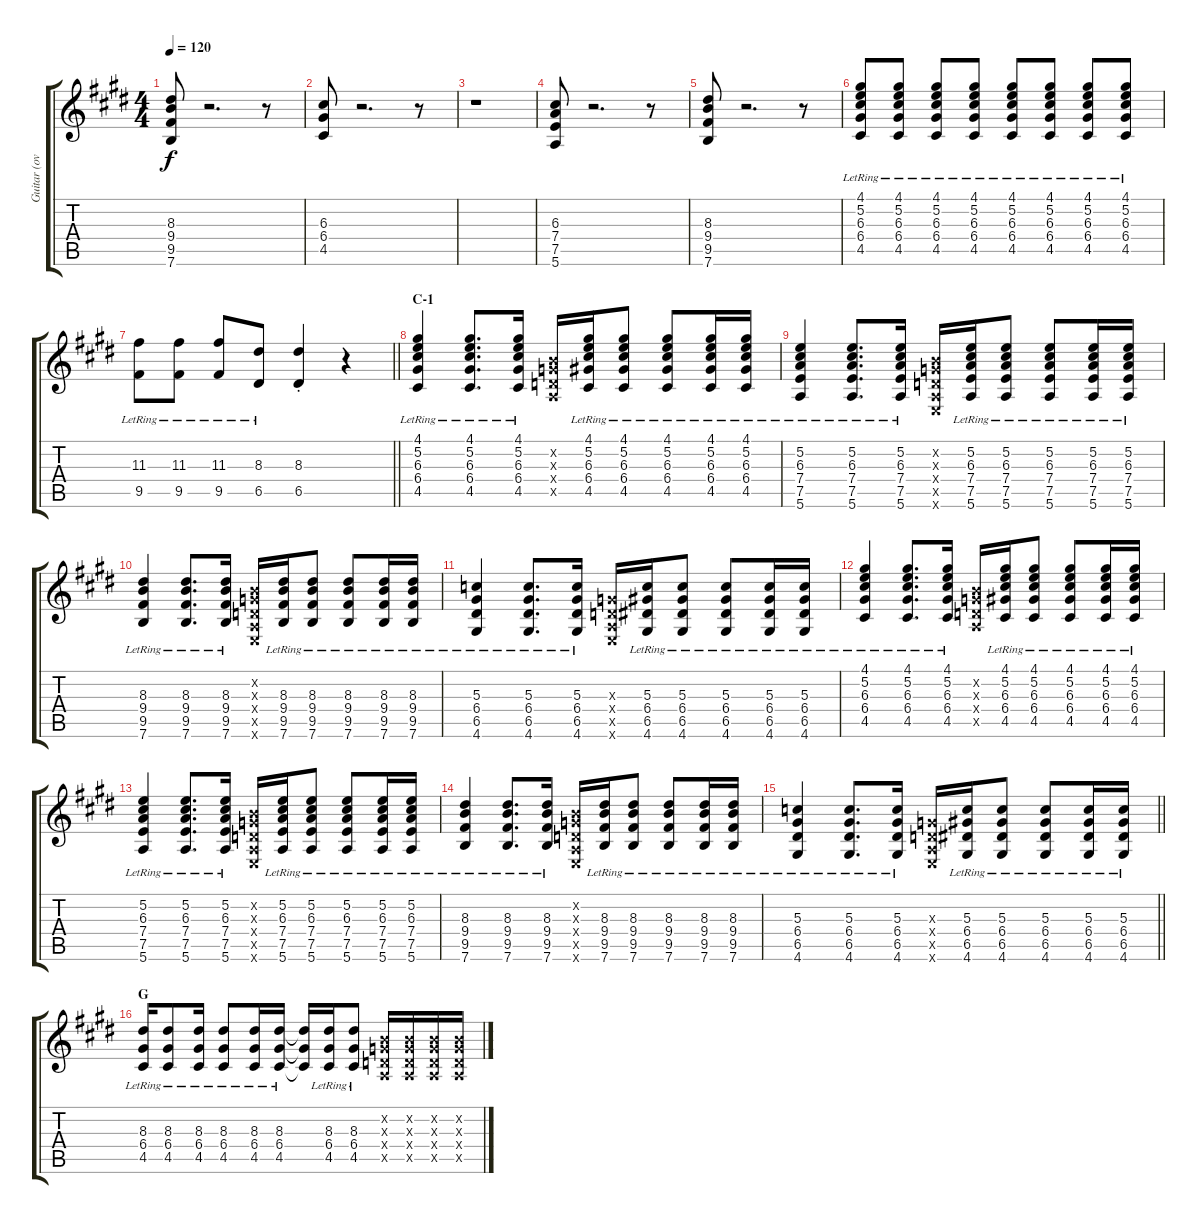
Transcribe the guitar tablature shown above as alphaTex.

\track ("Guitar (overdrive)" "Guitar (ov") {instrument overdrivenguitar}
\staff {score tabs}
\tuning (E4 B3 G3 D3 A2 E2) {hide}
\ts (4 4)
\tempo 120
\clef g2
\ks e
(8.3 9.4 9.5 7.6).8{dy f} r.2{d} r.8 |
(6.3 6.4 4.5).8 r.2{d} r.8 |
r.1 |
(6.3 7.4 7.5 5.6).8 r.2{d} r.8 |
(8.3 9.4 9.5 7.6).8 r.2{d} r.8 |
(4.1{lr} 5.2{lr} 6.3{lr} 6.4{lr} 4.5{lr}).8 (4.1{lr} 5.2{lr} 6.3{lr} 6.4{lr} 4.5{lr}).8 (4.1{lr} 5.2{lr} 6.3{lr} 6.4{lr} 4.5{lr}).8 (4.1{lr} 5.2{lr} 6.3{lr} 6.4{lr} 4.5{lr}).8 (4.1{lr} 5.2{lr} 6.3{lr} 6.4{lr} 4.5{lr}).8 (4.1{lr} 5.2{lr} 6.3{lr} 6.4{lr} 4.5{lr}).8 (4.1{lr} 5.2{lr} 6.3{lr} 6.4{lr} 4.5{lr}).8 (4.1{lr} 5.2{lr} 6.3{lr} 6.4{lr} 4.5{lr}).8 |
\barLineRight lightlight
(11.3{lr} 9.5{lr}).8 (11.3{lr} 9.5{lr}).8 (11.3{lr} 9.5{lr}).8 (8.3{lr} 6.5{lr}).8 (8.3{st} 6.5{st}).4 r.4 |
\section ("" "C-1")
(4.1{lr} 5.2{lr} 6.3{lr} 6.4{lr} 4.5{lr}).4 (4.1{lr} 5.2{lr} 6.3{lr} 6.4{lr} 4.5{lr}).8{d} (4.1{lr} 5.2{lr} 6.3{lr} 6.4{lr} 4.5{lr}).16 (0.2{x} 0.3{x} 0.4{x} 0.5{x}).16 (4.1{lr} 5.2{lr} 6.3{lr} 6.4{lr} 4.5{lr}).16 (4.1{lr} 5.2{lr} 6.3{lr} 6.4{lr} 4.5{lr}).8 (4.1{lr} 5.2{lr} 6.3{lr} 6.4{lr} 4.5{lr}).8 (4.1{lr} 5.2{lr} 6.3{lr} 6.4{lr} 4.5{lr}).16 (4.1{lr} 5.2{lr} 6.3{lr} 6.4{lr} 4.5{lr}).16 |
(5.2{lr} 6.3{lr} 7.4{lr} 7.5{lr} 5.6{lr}).4 (5.2{lr} 6.3{lr} 7.4{lr} 7.5{lr} 5.6{lr}).8{d} (5.2{lr} 6.3{lr} 7.4{lr} 7.5{lr} 5.6{lr}).16 (0.2{x} 0.3{x} 0.4{x} 0.5{x} 0.6{x}).16 (5.2{lr} 6.3{lr} 7.4{lr} 7.5{lr} 5.6{lr}).16 (5.2{lr} 6.3{lr} 7.4{lr} 7.5{lr} 5.6{lr}).8 (5.2{lr} 6.3{lr} 7.4{lr} 7.5{lr} 5.6{lr}).8 (5.2{lr} 6.3{lr} 7.4{lr} 7.5{lr} 5.6{lr}).16 (5.2{lr} 6.3{lr} 7.4{lr} 7.5{lr} 5.6{lr}).16 |
(8.3{lr} 9.4{lr} 9.5{lr} 7.6{lr}).4 (8.3{lr} 9.4{lr} 9.5{lr} 7.6{lr}).8{d} (8.3{lr} 9.4{lr} 9.5{lr} 7.6{lr}).16 (0.2{x} 0.3{x} 0.4{x} 0.5{x} 0.6{x}).16 (8.3{lr} 9.4{lr} 9.5{lr} 7.6{lr}).16 (8.3{lr} 9.4{lr} 9.5{lr} 7.6{lr}).8 (8.3{lr} 9.4{lr} 9.5{lr} 7.6{lr}).8 (8.3{lr} 9.4{lr} 9.5{lr} 7.6{lr}).16 (8.3{lr} 9.4{lr} 9.5{lr} 7.6{lr}).16 |
(5.3{lr} 6.4{lr} 6.5{lr} 4.6{lr}).4 (5.3{lr} 6.4{lr} 6.5{lr} 4.6{lr}).8{d} (5.3{lr} 6.4{lr} 6.5{lr} 4.6{lr}).16 (0.3{x} 0.4{x} 0.5{x} 0.6{x}).16 (5.3{lr} 6.4{lr} 6.5{lr} 4.6{lr}).16 (5.3{lr} 6.4{lr} 6.5{lr} 4.6{lr}).8 (5.3{lr} 6.4{lr} 6.5{lr} 4.6{lr}).8 (5.3{lr} 6.4{lr} 6.5{lr} 4.6{lr}).16 (5.3{lr} 6.4{lr} 6.5{lr} 4.6{lr}).16 |
(4.1{lr} 5.2{lr} 6.3{lr} 6.4{lr} 4.5{lr}).4 (4.1{lr} 5.2{lr} 6.3{lr} 6.4{lr} 4.5{lr}).8{d} (4.1{lr} 5.2{lr} 6.3{lr} 6.4{lr} 4.5{lr}).16 (0.2{x} 0.3{x} 0.4{x} 0.5{x}).16 (4.1{lr} 5.2{lr} 6.3{lr} 6.4{lr} 4.5{lr}).16 (4.1{lr} 5.2{lr} 6.3{lr} 6.4{lr} 4.5{lr}).8 (4.1{lr} 5.2{lr} 6.3{lr} 6.4{lr} 4.5{lr}).8 (4.1{lr} 5.2{lr} 6.3{lr} 6.4{lr} 4.5{lr}).16 (4.1{lr} 5.2{lr} 6.3{lr} 6.4{lr} 4.5{lr}).16 |
(5.2{lr} 6.3{lr} 7.4{lr} 7.5{lr} 5.6{lr}).4 (5.2{lr} 6.3{lr} 7.4{lr} 7.5{lr} 5.6{lr}).8{d} (5.2{lr} 6.3{lr} 7.4{lr} 7.5{lr} 5.6{lr}).16 (0.2{x} 0.3{x} 0.4{x} 0.5{x} 0.6{x}).16 (5.2{lr} 6.3{lr} 7.4{lr} 7.5{lr} 5.6{lr}).16 (5.2{lr} 6.3{lr} 7.4{lr} 7.5{lr} 5.6{lr}).8 (5.2{lr} 6.3{lr} 7.4{lr} 7.5{lr} 5.6{lr}).8 (5.2{lr} 6.3{lr} 7.4{lr} 7.5{lr} 5.6{lr}).16 (5.2{lr} 6.3{lr} 7.4{lr} 7.5{lr} 5.6{lr}).16 |
(8.3{lr} 9.4{lr} 9.5{lr} 7.6{lr}).4 (8.3{lr} 9.4{lr} 9.5{lr} 7.6{lr}).8{d} (8.3{lr} 9.4{lr} 9.5{lr} 7.6{lr}).16 (0.2{x} 0.3{x} 0.4{x} 0.5{x} 0.6{x}).16 (8.3{lr} 9.4{lr} 9.5{lr} 7.6{lr}).16 (8.3{lr} 9.4{lr} 9.5{lr} 7.6{lr}).8 (8.3{lr} 9.4{lr} 9.5{lr} 7.6{lr}).8 (8.3{lr} 9.4{lr} 9.5{lr} 7.6{lr}).16 (8.3{lr} 9.4{lr} 9.5{lr} 7.6{lr}).16 |
\barLineRight lightlight
(5.3{lr} 6.4{lr} 6.5{lr} 4.6{lr}).4 (5.3{lr} 6.4{lr} 6.5{lr} 4.6{lr}).8{d} (5.3{lr} 6.4{lr} 6.5{lr} 4.6{lr}).16 (0.3{x} 0.4{x} 0.5{x} 0.6{x}).16 (5.3{lr} 6.4{lr} 6.5{lr} 4.6{lr}).16 (5.3{lr} 6.4{lr} 6.5{lr} 4.6{lr}).8 (5.3{lr} 6.4{lr} 6.5{lr} 4.6{lr}).8 (5.3{lr} 6.4{lr} 6.5{lr} 4.6{lr}).16 (5.3{lr} 6.4{lr} 6.5{lr} 4.6{lr}).16 |
\section ("" "G")
(8.3{lr} 6.4{lr} 4.5{lr}).16 (8.3{lr} 6.4{lr} 4.5{lr}).8 (8.3{lr} 6.4{lr} 4.5{lr}).16 (8.3{lr} 6.4{lr} 4.5{lr}).8 (8.3{lr} 6.4{lr} 4.5{lr}).16 (8.3{lr} 6.4{lr} 4.5{lr}).16 (8.3{t} 6.4{t} 4.5{t}).16 (8.3{lr} 6.4{lr} 4.5{lr}).16 (8.3{lr} 6.4{lr} 4.5{lr}).8 (0.2{x} 0.3{x} 0.4{x} 0.5{x}).16 (0.2{x} 0.3{x} 0.4{x} 0.5{x}).16 (0.2{x} 0.3{x} 0.4{x} 0.5{x}).16 (0.2{x} 0.3{x} 0.4{x} 0.5{x}).16
